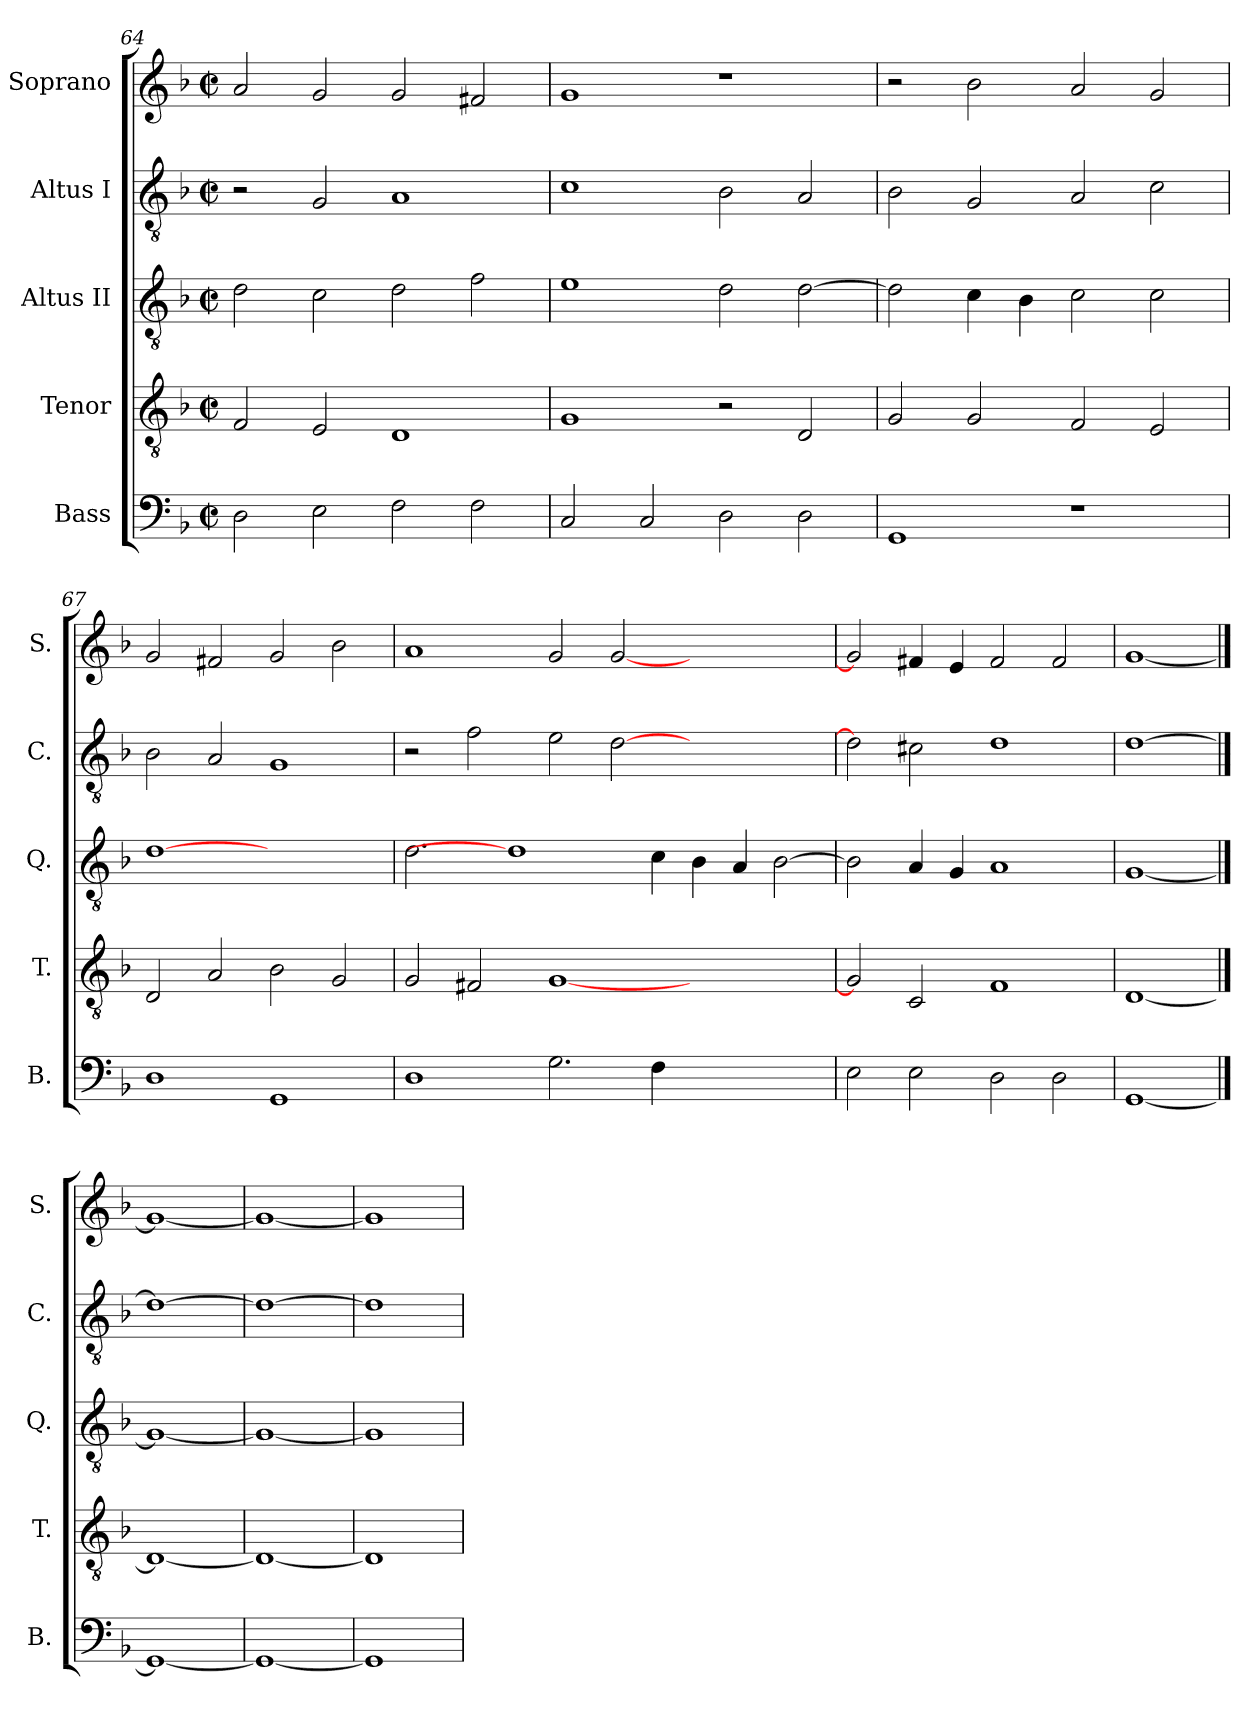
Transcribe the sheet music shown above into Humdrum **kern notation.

**kern	**kern	**kern	**kern	**kern
*part5	*part4	*part3	*part2	*part1
*staff5	*staff4	*staff3	*staff2	*staff1
*I"Bass	*I"Tenor	*I"Altus II	*I"Altus I	*I"Soprano
*I'B.	*I'T.	*I'Q.	*I'C.	*I'S.
*clefF4	*clefGv2	*clefGv2	*clefGv2	*clefG2
*	*ITrd7c12	*ITrd7c12	*ITrd7c12	*
*k[b-]	*k[b-]	*k[b-]	*k[b-]	*k[b-]
*F:	*F:	*F:	*F:	*F:
*M2/2	*M2/2	*M2/2	*M2/2	*M2/2
*met(c|)	*met(c|)	*met(c|)	*met(c|)	*met(c|)
=64	=64	=64	=64	=64
2Di\	2FFi/	2Di\	2r	2ai/
2Ei\	2EEi/	2Ci\	2GGi/	2gi/
2Fi\	1DDi	2Di\	1AAi	2gi/
2Fi\	.	2Fi\	.	2f#Xi/
=65	=65	=65	=65	=65
2Ci/	1GGi	1Ei	1Ci	1gi
2Ci/	.	.	.	.
2Di\	2r	2Di\	2BB-i\	1r
2Di\	2DDi/	[>2Di\	2AAi/	.
!!LO:PB:g=z
=66	=66	=66	=66	=66
1GGi	2GGi/	2Di\]	2BB-i\	2r
.	2GGi/	4Ci\	2GGi/	2b-i\
.	.	4BB-i\	.	.
1r	2FFi/	2Ci\	2AAi/	2ai/
.	2EEi/	2Ci\	2Ci\	2gi/
=67	=67	=67	=67	=67
1Di	2DDi/	[1Di	2BB-i\	2gi/
.	2AAi/	.	2AAi/	2f#Xi/
1GGi	2BB-i\	1ryy	1GGi	2gi/
.	2GGi/	.	.	2b-i\
=68	=68	=68	=68	=68
1Di	2GGi/	2.Di\	2r	1ai
.	2FF#Xi/	.	2Fi\	.
.	.	1Di]	.	.
2.Gi\	[<1GGi	.	2Ei\	2gi/
.	.	.	[>2Di\	[<2gi/
4Fi\	.	4Ci\	.	.
1ryy	1ryy	4BB-i\	1ryy	1ryy
.	.	4AAi/	.	.
.	.	[>2BB-i\	.	.
=69	=69	=69	=69	=69
2Ei\	2GGi/]	2BB-i\]	2Di\]	2gi/]
2Ei\	2CCi/	4AAi/	2C#Xi\	4f#Xi/
.	.	4GGi/	.	4ei/
2Di\	1FFi	1AAi	1Di	2f#i/
2Di\	.	.	.	2f#i/
=70	=70	=70	=70	=70
[1GGi	[1DDi	[1GGi	[1Di	[1gi
==71	==71	==71	==71	==71
1GGi_	1DDi_	1GGi_	1Di_	1gi_
=72	=72	=72	=72	=72
1GGi_	1DDi_	1GGi_	1Di_	1gi_
=73	=73	=73	=73	=73
1GGi]	1DDi]	1GGi]	1Di]	1gi]
=	=	=	=	=
*-	*-	*-	*-	*-
